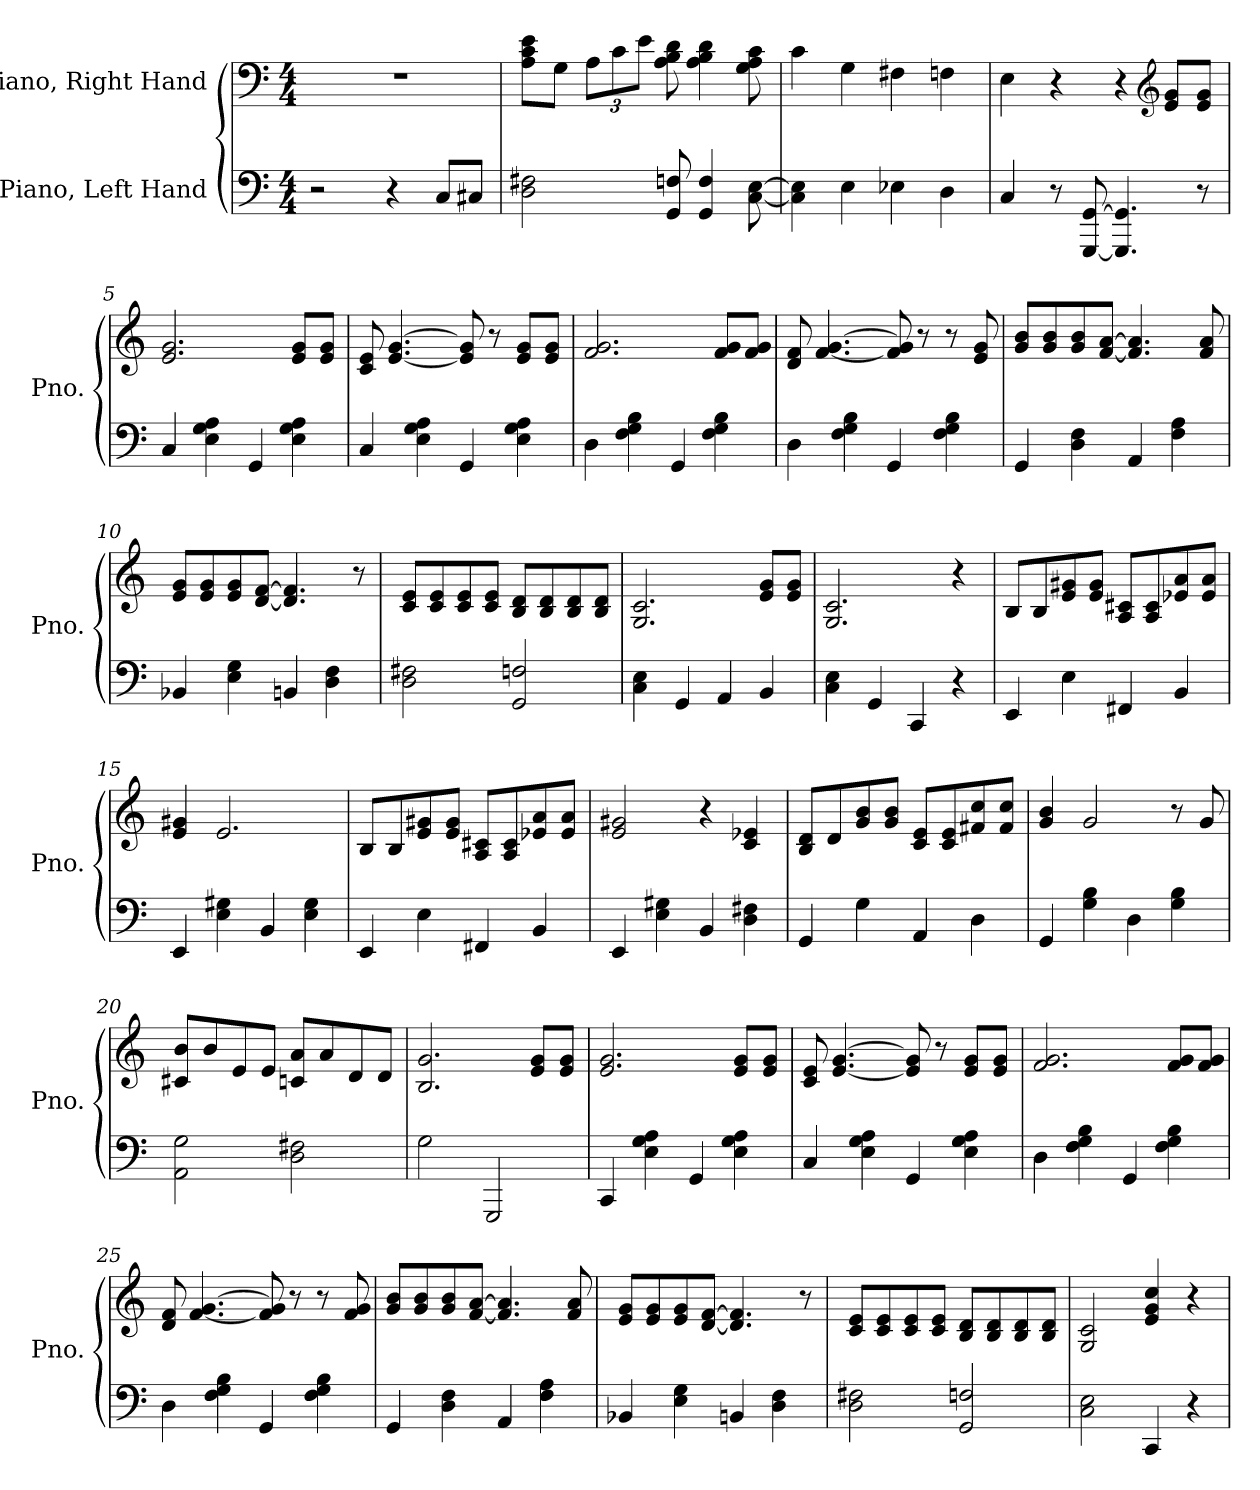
**kern	**kern
*part2	*part1
*staff2	*staff1
*I"Piano, Left Hand	*I"Piano, Right Hand
*I'Pno.	*I'Pno.
*clefF4	*clefF4
*k[]	*k[]
*M4/4	*M4/4
*MM100	*MM100
=1	=1
2r	1r
4r	.
8C/L	.
8C#X/J	.
=2	=2
2D\ 2F#X\	8A\ 8c\ 8e\L
.	8G\J
*	*Xbrackettup
.	12A\L
.	12c\
.	12e\J
8GG/ 8Fn/	8A\ 8B\ 8d\
4GG/ 4F/	4A\ 4B\ 4d\
[8C\ [8E\	8G\ 8A\ 8c\
=3	=3
4C\] 4E\]	4c\
4E\	4G\
4E-X\	4F#X\
4D\	4Fn\
=4	=4
4C/	4E\
8r	4r
[8GGG/ [8GG/	.
4.GGG/] 4.GG/]	4r
*	*clefG2
.	8e/ 8g/L
8r	8e/ 8g/J
!!LO:LB:g=z
=5	=5
4C/	2.e/ 2.g/
4E\ 4G\ 4A\	.
4GG/	.
4E\ 4G\ 4A\	8e/ 8g/L
.	8e/ 8g/J
=6	=6
4C/	8c/ 8e/
.	[4.e/ [4.g/
4E\ 4G\ 4A\	.
4GG/	8e/] 8g/]
.	8r
4E\ 4G\ 4A\	8e/ 8g/L
.	8e/ 8g/J
=7	=7
4D\	2.f/ 2.g/
4F\ 4G\ 4B\	.
4GG/	.
4F\ 4G\ 4B\	8f/ 8g/L
.	8f/ 8g/J
=8	=8
4D\	8d/ 8f/
.	[4.f/ [4.g/
4F\ 4G\ 4B\	.
4GG/	8f/] 8g/]
.	8r
4F\ 4G\ 4B\	8r
.	8e/ 8g/
=9	=9
4GG/	8g/ 8b/L
.	8g/ 8b/
4D\ 4F\	8g/ 8b/
.	[8f/ [8a/J
4AA/	4.f/] 4.a/]
4F\ 4A\	.
.	8f/ 8a/
!!LO:LB:g=z
=10	=10
4BB-X/	8e/ 8g/L
.	8e/ 8g/
4E\ 4G\	8e/ 8g/
.	[8d/ [8f/J
4BBn/	4.d/] 4.f/]
4D\ 4F\	.
.	8r
=11	=11
2D\ 2F#X\	8c/ 8e/L
.	8c/ 8e/
.	8c/ 8e/
.	8c/ 8e/J
2GG/ 2Fn/	8B/ 8d/L
.	8B/ 8d/
.	8B/ 8d/
.	8B/ 8d/J
=12	=12
4C\ 4E\	2.G/ 2.c/
4GG/	.
4AA/	.
4BB/	8e/ 8g/L
.	8e/ 8g/J
=13	=13
4C\ 4E\	2.G/ 2.c/
4GG/	.
4CC/	.
4r	4r
=14	=14
4EE/	8B/L
.	8B/
4E\	8e/ 8g#X/
.	8e/ 8g#/J
4FF#X/	8A/ 8c#X/L
.	8A/ 8c#/
4BB/	8e-X/ 8a/
.	8e-/ 8a/J
!!LO:LB:g=z
=15	=15
4EE/	4e/ 4g#X/
4E\ 4G#X\	2.e/
4BB/	.
4E\ 4G#\	.
=16	=16
4EE/	8B/L
.	8B/
4E\	8e/ 8g#X/
.	8e/ 8g#/J
4FF#X/	8A/ 8c#X/L
.	8A/ 8c#/
4BB/	8e-X/ 8a/
.	8e-/ 8a/J
=17	=17
4EE/	2e/ 2g#X/
4E\ 4G#X\	.
4BB/	4r
4D\ 4F#X\	4c/ 4e-X/
=18	=18
4GG/	8B/ 8d/L
.	8d/
4G\	8g/ 8b/
.	8g/ 8b/J
4AA/	8c/ 8e/L
.	8c/ 8e/
4D\	8f#X/ 8cc/
.	8f#/ 8cc/J
=19	=19
4GG/	4g/ 4b/
4G\ 4B\	2g/
4D\	.
4G\ 4B\	8r
.	8g/
!!LO:LB:g=z
=20	=20
2AA\ 2G\	8c#X/ 8b/L
.	8b/
.	8e/
.	8e/J
2D\ 2F#X\	8cn/ 8a/L
.	8a/
.	8d/
.	8d/J
=21	=21
2G\	2.B/ 2.g/
2GGG/	.
.	8e/ 8g/L
.	8e/ 8g/J
=22	=22
4CC/	2.e/ 2.g/
4E\ 4G\ 4A\	.
4GG/	.
4E\ 4G\ 4A\	8e/ 8g/L
.	8e/ 8g/J
=23	=23
4C/	8c/ 8e/
.	[4.e/ [4.g/
4E\ 4G\ 4A\	.
4GG/	8e/] 8g/]
.	8r
4E\ 4G\ 4A\	8e/ 8g/L
.	8e/ 8g/J
=24	=24
4D\	2.f/ 2.g/
4F\ 4G\ 4B\	.
4GG/	.
4F\ 4G\ 4B\	8f/ 8g/L
.	8f/ 8g/J
!!LO:LB:g=z
=25	=25
4D\	8d/ 8f/
.	[4.f/ [4.g/
4F\ 4G\ 4B\	.
4GG/	8f/] 8g/]
.	8r
4F\ 4G\ 4B\	8r
.	8f/ 8g/
=26	=26
4GG/	8g/ 8b/L
.	8g/ 8b/
4D\ 4F\	8g/ 8b/
.	[8f/ [8a/J
4AA/	4.f/] 4.a/]
4F\ 4A\	.
.	8f/ 8a/
=27	=27
4BB-X/	8e/ 8g/L
.	8e/ 8g/
4E\ 4G\	8e/ 8g/
.	[8d/ [8f/J
4BBn/	4.d/] 4.f/]
4D\ 4F\	.
.	8r
=28	=28
2D\ 2F#X\	8c/ 8e/L
.	8c/ 8e/
.	8c/ 8e/
.	8c/ 8e/J
2GG/ 2Fn/	8B/ 8d/L
.	8B/ 8d/
.	8B/ 8d/
.	8B/ 8d/J
=29	=29
2C\ 2E\	2G/ 2c/
4CC/	4e/ 4g/ 4cc/
4r	4r
=	=
*-	*-
